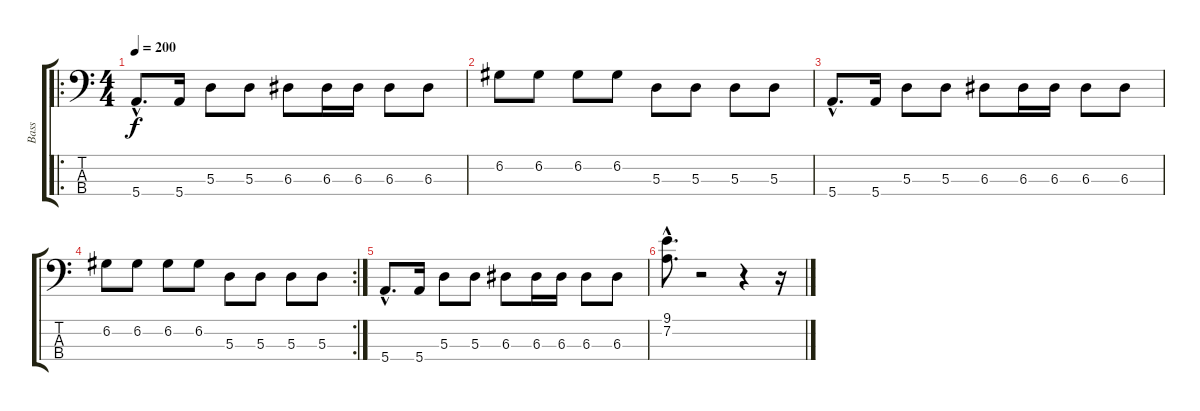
\track ("Bass" "Bass") {instrument electricbassfinger}
\staff {score tabs}
\tuning (G2 D2 A1 E1) {hide}
\ro
\ts (4 4)
\tempo 200
\clef f4
\ks c
5.4{hac}.8{d dy f} 5.4.16 5.3.8 5.3.8 6.3.8 6.3.16 6.3.16 6.3.8 6.3.8 |
6.2.8 6.2.8 6.2.8 6.2.8 5.3.8 5.3.8 5.3.8 5.3.8 |
5.4{hac}.8{d} 5.4.16 5.3.8 5.3.8 6.3.8 6.3.16 6.3.16 6.3.8 6.3.8 |
\rc 2
6.2.8 6.2.8 6.2.8 6.2.8 5.3.8 5.3.8 5.3.8 5.3.8 |
5.4{hac}.8{d} 5.4.16 5.3.8 5.3.8 6.3.8 6.3.16 6.3.16 6.3.8 6.3.8 |
(9.1{hac} 7.2{hac}).8{d} r.2 r.4 r.16
